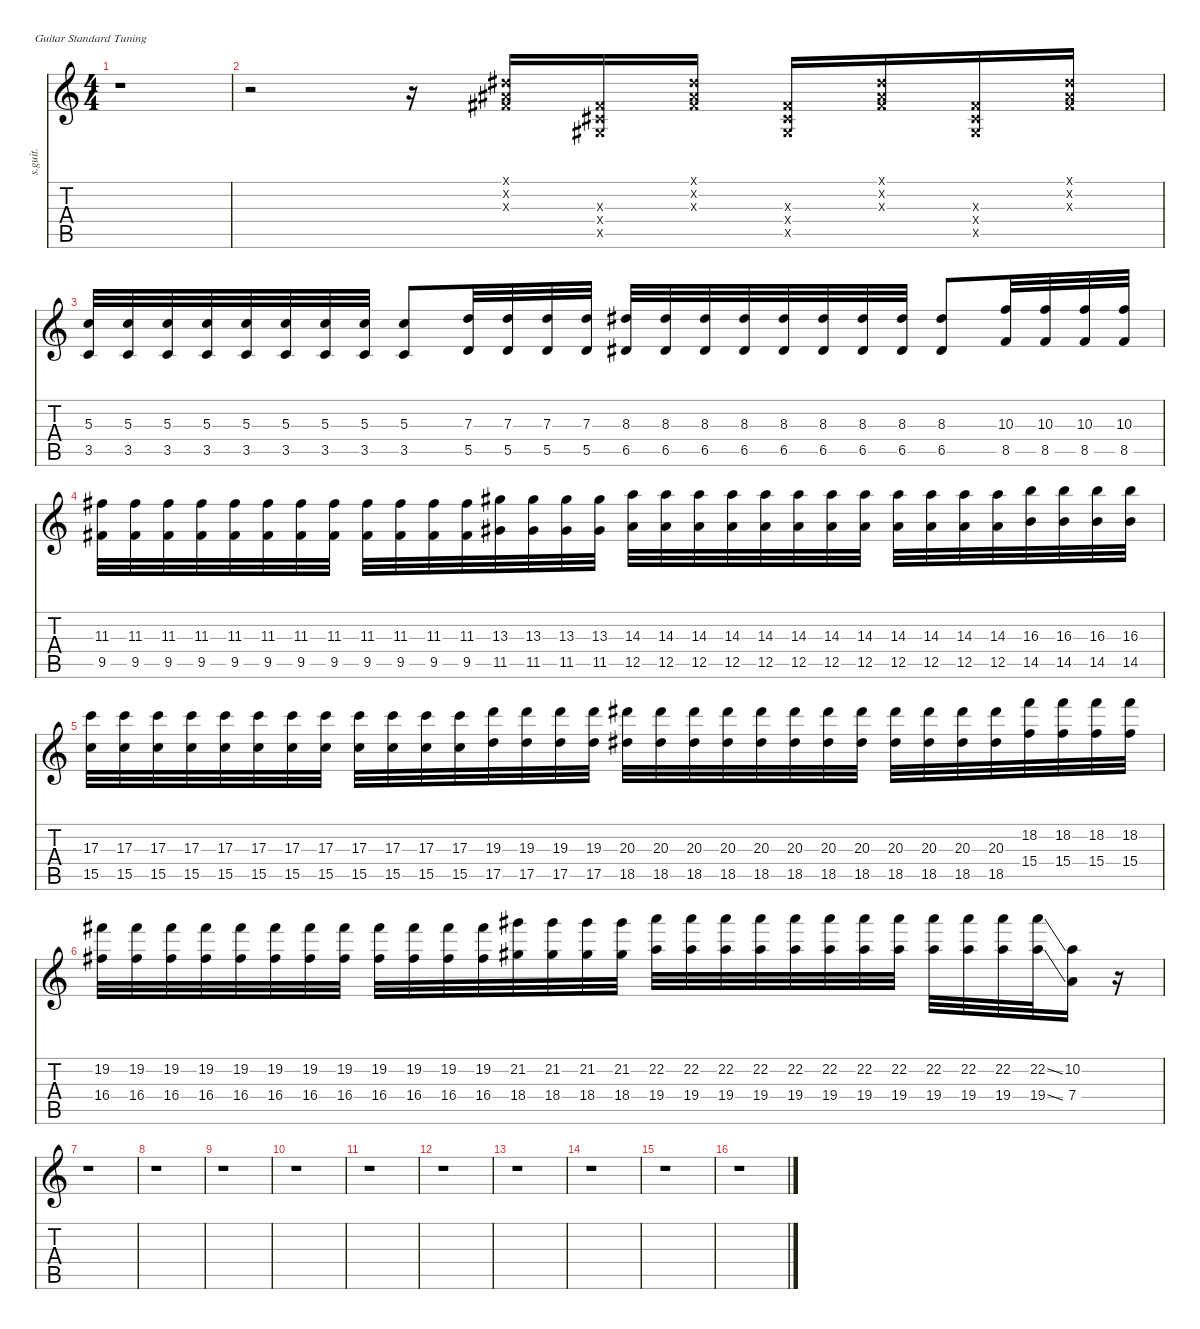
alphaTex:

\defaultSystemsLayout 4
\hideDynamics
\bracketExtendMode nobrackets
\track ("Jonny Greenwood" "s.guit.") {instrument distortionguitar}
\staff {score tabs}
\tuning (E4 B3 G3 D3 A2 E2)
\ts (4 4)
\beaming (8 2 2 2 2)
\tempo (88 hide)
\clef g2
\ks c
r.1{dy f instrument distortionguitar} |
r.2 r.16 (-1.1{x acc #} -1.2{x acc #} -1.3{x acc #}).16{lyrics (0 "") lyrics (1 "") lyrics (2 "") lyrics (3 "") lyrics (4 "")} (-1.3{x acc #} -1.4{x acc #} -1.5{x acc #}).16{lyrics (0 "") lyrics (1 "") lyrics (2 "") lyrics (3 "") lyrics (4 "")} (-1.1{x acc #} -1.2{x acc #} -1.3{x acc #}).16{lyrics (0 "") lyrics (1 "") lyrics (2 "") lyrics (3 "") lyrics (4 "")} (-1.3{x acc #} -1.4{x acc #} -1.5{x acc #}).16{lyrics (0 "") lyrics (1 "") lyrics (2 "") lyrics (3 "") lyrics (4 "")} (-1.1{x acc #} -1.2{x acc #} -1.3{x acc #}).16{lyrics (0 "") lyrics (1 "") lyrics (2 "") lyrics (3 "") lyrics (4 "")} (-1.3{x acc #} -1.4{x acc #} -1.5{x acc #}).16{lyrics (0 "") lyrics (1 "") lyrics (2 "") lyrics (3 "") lyrics (4 "")} (-1.1{x acc #} -1.2{x acc #} -1.3{x acc #}).16{lyrics (0 "") lyrics (1 "") lyrics (2 "") lyrics (3 "") lyrics (4 "")} |
(5.3 3.5).32{lyrics (0 "") lyrics (1 "") lyrics (2 "") lyrics (3 "") lyrics (4 "")} (5.3 3.5).32{lyrics (0 "") lyrics (1 "") lyrics (2 "") lyrics (3 "") lyrics (4 "")} (5.3 3.5).32{lyrics (0 "") lyrics (1 "") lyrics (2 "") lyrics (3 "") lyrics (4 "")} (5.3 3.5).32{lyrics (0 "") lyrics (1 "") lyrics (2 "") lyrics (3 "") lyrics (4 "")} (5.3 3.5).32{lyrics (0 "") lyrics (1 "") lyrics (2 "") lyrics (3 "") lyrics (4 "")} (5.3 3.5).32{lyrics (0 "") lyrics (1 "") lyrics (2 "") lyrics (3 "") lyrics (4 "")} (5.3 3.5).32{lyrics (0 "") lyrics (1 "") lyrics (2 "") lyrics (3 "") lyrics (4 "")} (5.3 3.5).32{lyrics (0 "") lyrics (1 "") lyrics (2 "") lyrics (3 "") lyrics (4 "")} (5.3 3.5).8{lyrics (0 "") lyrics (1 "") lyrics (2 "") lyrics (3 "") lyrics (4 "")} (7.3 5.5).32{lyrics (0 "") lyrics (1 "") lyrics (2 "") lyrics (3 "") lyrics (4 "")} (7.3 5.5).32{lyrics (0 "") lyrics (1 "") lyrics (2 "") lyrics (3 "") lyrics (4 "")} (7.3 5.5).32{lyrics (0 "") lyrics (1 "") lyrics (2 "") lyrics (3 "") lyrics (4 "")} (7.3 5.5).32{lyrics (0 "") lyrics (1 "") lyrics (2 "") lyrics (3 "") lyrics (4 "")} (8.3{acc #} 6.5{acc #}).32{lyrics (0 "") lyrics (1 "") lyrics (2 "") lyrics (3 "") lyrics (4 "")} (8.3{acc #} 6.5{acc #}).32{lyrics (0 "") lyrics (1 "") lyrics (2 "") lyrics (3 "") lyrics (4 "")} (8.3{acc #} 6.5{acc #}).32{lyrics (0 "") lyrics (1 "") lyrics (2 "") lyrics (3 "") lyrics (4 "")} (8.3{acc #} 6.5{acc #}).32{lyrics (0 "") lyrics (1 "") lyrics (2 "") lyrics (3 "") lyrics (4 "")} (8.3{acc #} 6.5{acc #}).32{lyrics (0 "") lyrics (1 "") lyrics (2 "") lyrics (3 "") lyrics (4 "")} (8.3{acc #} 6.5{acc #}).32{lyrics (0 "") lyrics (1 "") lyrics (2 "") lyrics (3 "") lyrics (4 "")} (8.3{acc #} 6.5{acc #}).32{lyrics (0 "") lyrics (1 "") lyrics (2 "") lyrics (3 "") lyrics (4 "")} (8.3{acc #} 6.5{acc #}).32{lyrics (0 "") lyrics (1 "") lyrics (2 "") lyrics (3 "") lyrics (4 "")} (8.3{acc #} 6.5{acc #}).8{lyrics (0 "") lyrics (1 "") lyrics (2 "") lyrics (3 "") lyrics (4 "")} (10.3 8.5).32{lyrics (0 "") lyrics (1 "") lyrics (2 "") lyrics (3 "") lyrics (4 "")} (10.3 8.5).32{lyrics (0 "") lyrics (1 "") lyrics (2 "") lyrics (3 "") lyrics (4 "")} (10.3 8.5).32{lyrics (0 "") lyrics (1 "") lyrics (2 "") lyrics (3 "") lyrics (4 "")} (10.3 8.5).32{lyrics (0 "") lyrics (1 "") lyrics (2 "") lyrics (3 "") lyrics (4 "")} |
(11.3{acc #} 9.5{acc #}).32{lyrics (0 "") lyrics (1 "") lyrics (2 "") lyrics (3 "") lyrics (4 "")} (11.3{acc #} 9.5{acc #}).32{lyrics (0 "") lyrics (1 "") lyrics (2 "") lyrics (3 "") lyrics (4 "")} (11.3{acc #} 9.5{acc #}).32{lyrics (0 "") lyrics (1 "") lyrics (2 "") lyrics (3 "") lyrics (4 "")} (11.3{acc #} 9.5{acc #}).32{lyrics (0 "") lyrics (1 "") lyrics (2 "") lyrics (3 "") lyrics (4 "")} (11.3{acc #} 9.5{acc #}).32{lyrics (0 "") lyrics (1 "") lyrics (2 "") lyrics (3 "") lyrics (4 "")} (11.3{acc #} 9.5{acc #}).32{lyrics (0 "") lyrics (1 "") lyrics (2 "") lyrics (3 "") lyrics (4 "")} (11.3{acc #} 9.5{acc #}).32{lyrics (0 "") lyrics (1 "") lyrics (2 "") lyrics (3 "") lyrics (4 "")} (11.3{acc #} 9.5{acc #}).32{lyrics (0 "") lyrics (1 "") lyrics (2 "") lyrics (3 "") lyrics (4 "")} (11.3{acc #} 9.5{acc #}).32{lyrics (0 "") lyrics (1 "") lyrics (2 "") lyrics (3 "") lyrics (4 "")} (11.3{acc #} 9.5{acc #}).32{lyrics (0 "") lyrics (1 "") lyrics (2 "") lyrics (3 "") lyrics (4 "")} (11.3{acc #} 9.5{acc #}).32{lyrics (0 "") lyrics (1 "") lyrics (2 "") lyrics (3 "") lyrics (4 "")} (11.3{acc #} 9.5{acc #}).32{lyrics (0 "") lyrics (1 "") lyrics (2 "") lyrics (3 "") lyrics (4 "")} (13.3{acc #} 11.5{acc #}).32{lyrics (0 "") lyrics (1 "") lyrics (2 "") lyrics (3 "") lyrics (4 "")} (13.3{acc #} 11.5{acc #}).32{lyrics (0 "") lyrics (1 "") lyrics (2 "") lyrics (3 "") lyrics (4 "")} (13.3{acc #} 11.5{acc #}).32{lyrics (0 "") lyrics (1 "") lyrics (2 "") lyrics (3 "") lyrics (4 "")} (13.3{acc #} 11.5{acc #}).32{lyrics (0 "") lyrics (1 "") lyrics (2 "") lyrics (3 "") lyrics (4 "")} (14.3 12.5).32{lyrics (0 "") lyrics (1 "") lyrics (2 "") lyrics (3 "") lyrics (4 "")} (14.3 12.5).32{lyrics (0 "") lyrics (1 "") lyrics (2 "") lyrics (3 "") lyrics (4 "")} (14.3 12.5).32{lyrics (0 "") lyrics (1 "") lyrics (2 "") lyrics (3 "") lyrics (4 "")} (14.3 12.5).32{lyrics (0 "") lyrics (1 "") lyrics (2 "") lyrics (3 "") lyrics (4 "")} (14.3 12.5).32{lyrics (0 "") lyrics (1 "") lyrics (2 "") lyrics (3 "") lyrics (4 "")} (14.3 12.5).32{lyrics (0 "") lyrics (1 "") lyrics (2 "") lyrics (3 "") lyrics (4 "")} (14.3 12.5).32{lyrics (0 "") lyrics (1 "") lyrics (2 "") lyrics (3 "") lyrics (4 "")} (14.3 12.5).32{lyrics (0 "") lyrics (1 "") lyrics (2 "") lyrics (3 "") lyrics (4 "")} (14.3 12.5).32{lyrics (0 "") lyrics (1 "") lyrics (2 "") lyrics (3 "") lyrics (4 "")} (14.3 12.5).32{lyrics (0 "") lyrics (1 "") lyrics (2 "") lyrics (3 "") lyrics (4 "")} (14.3 12.5).32{lyrics (0 "") lyrics (1 "") lyrics (2 "") lyrics (3 "") lyrics (4 "")} (14.3 12.5).32{lyrics (0 "") lyrics (1 "") lyrics (2 "") lyrics (3 "") lyrics (4 "")} (16.3 14.5).32{lyrics (0 "") lyrics (1 "") lyrics (2 "") lyrics (3 "") lyrics (4 "")} (16.3 14.5).32{lyrics (0 "") lyrics (1 "") lyrics (2 "") lyrics (3 "") lyrics (4 "")} (16.3 14.5).32{lyrics (0 "") lyrics (1 "") lyrics (2 "") lyrics (3 "") lyrics (4 "")} (16.3 14.5).32{lyrics (0 "") lyrics (1 "") lyrics (2 "") lyrics (3 "") lyrics (4 "")} |
(17.3 15.5).32{lyrics (0 "") lyrics (1 "") lyrics (2 "") lyrics (3 "") lyrics (4 "")} (17.3 15.5).32{lyrics (0 "") lyrics (1 "") lyrics (2 "") lyrics (3 "") lyrics (4 "")} (17.3 15.5).32{lyrics (0 "") lyrics (1 "") lyrics (2 "") lyrics (3 "") lyrics (4 "")} (17.3 15.5).32{lyrics (0 "") lyrics (1 "") lyrics (2 "") lyrics (3 "") lyrics (4 "")} (17.3 15.5).32{lyrics (0 "") lyrics (1 "") lyrics (2 "") lyrics (3 "") lyrics (4 "")} (17.3 15.5).32{lyrics (0 "") lyrics (1 "") lyrics (2 "") lyrics (3 "") lyrics (4 "")} (17.3 15.5).32{lyrics (0 "") lyrics (1 "") lyrics (2 "") lyrics (3 "") lyrics (4 "")} (17.3 15.5).32{lyrics (0 "") lyrics (1 "") lyrics (2 "") lyrics (3 "") lyrics (4 "")} (17.3 15.5).32{lyrics (0 "") lyrics (1 "") lyrics (2 "") lyrics (3 "") lyrics (4 "")} (17.3 15.5).32{lyrics (0 "") lyrics (1 "") lyrics (2 "") lyrics (3 "") lyrics (4 "")} (17.3 15.5).32{lyrics (0 "") lyrics (1 "") lyrics (2 "") lyrics (3 "") lyrics (4 "")} (17.3 15.5).32{lyrics (0 "") lyrics (1 "") lyrics (2 "") lyrics (3 "") lyrics (4 "")} (19.3 17.5).32{lyrics (0 "") lyrics (1 "") lyrics (2 "") lyrics (3 "") lyrics (4 "")} (19.3 17.5).32{lyrics (0 "") lyrics (1 "") lyrics (2 "") lyrics (3 "") lyrics (4 "")} (19.3 17.5).32{lyrics (0 "") lyrics (1 "") lyrics (2 "") lyrics (3 "") lyrics (4 "")} (19.3 17.5).32{lyrics (0 "") lyrics (1 "") lyrics (2 "") lyrics (3 "") lyrics (4 "")} (20.3{acc #} 18.5{acc #}).32{lyrics (0 "") lyrics (1 "") lyrics (2 "") lyrics (3 "") lyrics (4 "")} (20.3{acc #} 18.5{acc #}).32{lyrics (0 "") lyrics (1 "") lyrics (2 "") lyrics (3 "") lyrics (4 "")} (20.3{acc #} 18.5{acc #}).32{lyrics (0 "") lyrics (1 "") lyrics (2 "") lyrics (3 "") lyrics (4 "")} (20.3{acc #} 18.5{acc #}).32{lyrics (0 "") lyrics (1 "") lyrics (2 "") lyrics (3 "") lyrics (4 "")} (20.3{acc #} 18.5{acc #}).32{lyrics (0 "") lyrics (1 "") lyrics (2 "") lyrics (3 "") lyrics (4 "")} (20.3{acc #} 18.5{acc #}).32{lyrics (0 "") lyrics (1 "") lyrics (2 "") lyrics (3 "") lyrics (4 "")} (20.3{acc #} 18.5{acc #}).32{lyrics (0 "") lyrics (1 "") lyrics (2 "") lyrics (3 "") lyrics (4 "")} (20.3{acc #} 18.5{acc #}).32{lyrics (0 "") lyrics (1 "") lyrics (2 "") lyrics (3 "") lyrics (4 "")} (20.3{acc #} 18.5{acc #}).32{lyrics (0 "") lyrics (1 "") lyrics (2 "") lyrics (3 "") lyrics (4 "")} (20.3{acc #} 18.5{acc #}).32{lyrics (0 "") lyrics (1 "") lyrics (2 "") lyrics (3 "") lyrics (4 "")} (20.3{acc #} 18.5{acc #}).32{lyrics (0 "") lyrics (1 "") lyrics (2 "") lyrics (3 "") lyrics (4 "")} (20.3{acc #} 18.5{acc #}).32{lyrics (0 "") lyrics (1 "") lyrics (2 "") lyrics (3 "") lyrics (4 "")} (18.2 15.4).32{lyrics (0 "") lyrics (1 "") lyrics (2 "") lyrics (3 "") lyrics (4 "")} (18.2 15.4).32{lyrics (0 "") lyrics (1 "") lyrics (2 "") lyrics (3 "") lyrics (4 "")} (18.2 15.4).32{lyrics (0 "") lyrics (1 "") lyrics (2 "") lyrics (3 "") lyrics (4 "")} (18.2 15.4).32{lyrics (0 "") lyrics (1 "") lyrics (2 "") lyrics (3 "") lyrics (4 "")} |
(19.2{acc #} 16.4{acc #}).32{lyrics (0 "") lyrics (1 "") lyrics (2 "") lyrics (3 "") lyrics (4 "")} (19.2{acc #} 16.4{acc #}).32{lyrics (0 "") lyrics (1 "") lyrics (2 "") lyrics (3 "") lyrics (4 "")} (19.2{acc #} 16.4{acc #}).32{lyrics (0 "") lyrics (1 "") lyrics (2 "") lyrics (3 "") lyrics (4 "")} (19.2{acc #} 16.4{acc #}).32{lyrics (0 "") lyrics (1 "") lyrics (2 "") lyrics (3 "") lyrics (4 "")} (19.2{acc #} 16.4{acc #}).32{lyrics (0 "") lyrics (1 "") lyrics (2 "") lyrics (3 "") lyrics (4 "")} (19.2{acc #} 16.4{acc #}).32{lyrics (0 "") lyrics (1 "") lyrics (2 "") lyrics (3 "") lyrics (4 "")} (19.2{acc #} 16.4{acc #}).32{lyrics (0 "") lyrics (1 "") lyrics (2 "") lyrics (3 "") lyrics (4 "")} (19.2{acc #} 16.4{acc #}).32{lyrics (0 "") lyrics (1 "") lyrics (2 "") lyrics (3 "") lyrics (4 "")} (19.2{acc #} 16.4{acc #}).32{lyrics (0 "") lyrics (1 "") lyrics (2 "") lyrics (3 "") lyrics (4 "")} (19.2{acc #} 16.4{acc #}).32{lyrics (0 "") lyrics (1 "") lyrics (2 "") lyrics (3 "") lyrics (4 "")} (19.2{acc #} 16.4{acc #}).32{lyrics (0 "") lyrics (1 "") lyrics (2 "") lyrics (3 "") lyrics (4 "")} (19.2{acc #} 16.4{acc #}).32{lyrics (0 "") lyrics (1 "") lyrics (2 "") lyrics (3 "") lyrics (4 "")} (21.2{acc #} 18.4{acc #}).32{lyrics (0 "") lyrics (1 "") lyrics (2 "") lyrics (3 "") lyrics (4 "")} (21.2{acc #} 18.4{acc #}).32{lyrics (0 "") lyrics (1 "") lyrics (2 "") lyrics (3 "") lyrics (4 "")} (21.2{acc #} 18.4{acc #}).32{lyrics (0 "") lyrics (1 "") lyrics (2 "") lyrics (3 "") lyrics (4 "")} (21.2{acc #} 18.4{acc #}).32{lyrics (0 "") lyrics (1 "") lyrics (2 "") lyrics (3 "") lyrics (4 "")} (22.2 19.4).32{lyrics (0 "") lyrics (1 "") lyrics (2 "") lyrics (3 "") lyrics (4 "")} (22.2 19.4).32{lyrics (0 "") lyrics (1 "") lyrics (2 "") lyrics (3 "") lyrics (4 "")} (22.2 19.4).32{lyrics (0 "") lyrics (1 "") lyrics (2 "") lyrics (3 "") lyrics (4 "")} (22.2 19.4).32{lyrics (0 "") lyrics (1 "") lyrics (2 "") lyrics (3 "") lyrics (4 "")} (22.2 19.4).32{lyrics (0 "") lyrics (1 "") lyrics (2 "") lyrics (3 "") lyrics (4 "")} (22.2 19.4).32{lyrics (0 "") lyrics (1 "") lyrics (2 "") lyrics (3 "") lyrics (4 "")} (22.2 19.4).32{lyrics (0 "") lyrics (1 "") lyrics (2 "") lyrics (3 "") lyrics (4 "")} (22.2 19.4).32{lyrics (0 "") lyrics (1 "") lyrics (2 "") lyrics (3 "") lyrics (4 "")} (22.2 19.4).32{lyrics (0 "") lyrics (1 "") lyrics (2 "") lyrics (3 "") lyrics (4 "")} (22.2 19.4).32{lyrics (0 "") lyrics (1 "") lyrics (2 "") lyrics (3 "") lyrics (4 "")} (22.2 19.4).32{lyrics (0 "") lyrics (1 "") lyrics (2 "") lyrics (3 "") lyrics (4 "")} (22.2{ss} 19.4{ss}).32{lyrics (0 "") lyrics (1 "") lyrics (2 "") lyrics (3 "") lyrics (4 "")} (10.2 7.4).16{lyrics (0 "") lyrics (1 "") lyrics (2 "") lyrics (3 "") lyrics (4 "")} r.16 |
r.1 |
r.1 |
r.1 |
r.1 |
r.1 |
r.1 |
r.1 |
r.1 |
r.1 |
r.1
